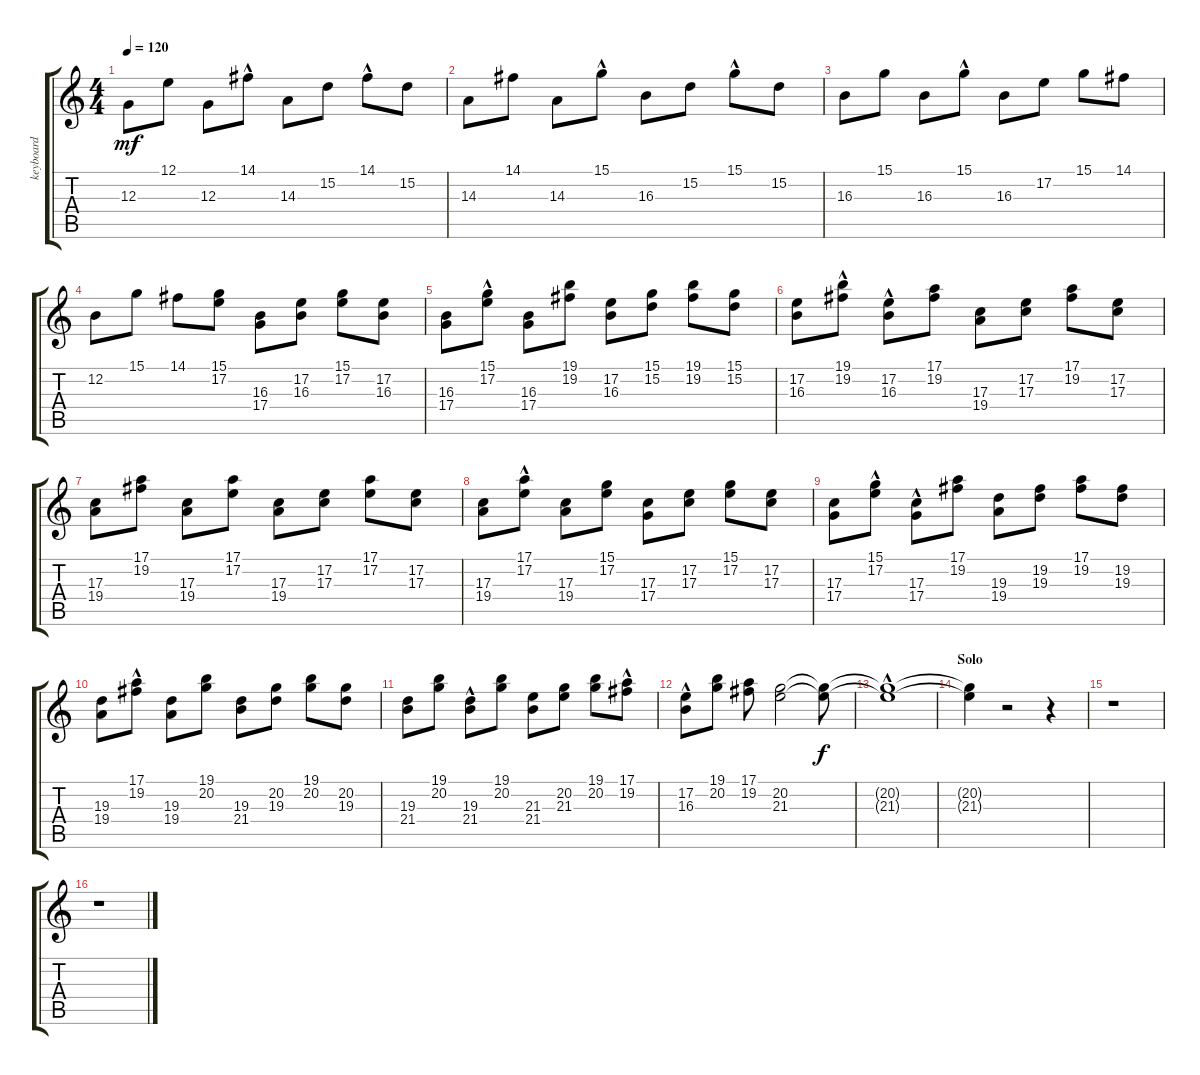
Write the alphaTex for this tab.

\track ("keyboard" "keyboard") {instrument electricgrandpiano}
\staff {score tabs}
\tuning (E4 B3 G3 D3 A2 E2) {hide}
\ts (4 4)
\tempo 120
\clef g2
\ks c
12.3.8{dy mf} 12.1.8 12.3.8 14.1{hac}.8 14.3.8 15.2.8 14.1{hac}.8 15.2.8 |
14.3.8 14.1.8 14.3.8 15.1{hac}.8 16.3.8 15.2.8 15.1{hac}.8 15.2.8 |
16.3.8 15.1.8 16.3.8 15.1{hac}.8 16.3.8 17.2.8 15.1.8 14.1.8 |
12.2.8 15.1.8 14.1.8 (15.1 17.2).8 (16.3 17.4).8 (17.2 16.3).8 (15.1 17.2).8 (17.2 16.3).8 |
(16.3 17.4).8 (15.1{hac} 17.2).8 (16.3 17.4).8 (19.1 19.2).8 (17.2 16.3).8 (15.1 15.2).8 (19.1 19.2).8 (15.1 15.2).8 |
(17.2 16.3).8 (19.1{hac} 19.2).8 (17.2{hac} 16.3).8 (17.1 19.2).8 (17.3 19.4).8 (17.2 17.3).8 (17.1 19.2).8 (17.2 17.3).8 |
(17.3 19.4).8 (17.1 19.2).8 (17.3 19.4).8 (17.1 17.2).8 (17.3 19.4).8 (17.2 17.3).8 (17.1 17.2).8 (17.2 17.3).8 |
(17.3 19.4).8 (17.1{hac} 17.2).8 (17.3 19.4).8 (15.1 17.2).8 (17.3 17.4).8 (17.2 17.3).8 (15.1 17.2).8 (17.2 17.3).8 |
(17.3 17.4).8 (15.1{hac} 17.2).8 (17.3{hac} 17.4).8 (17.1 19.2).8 (19.3 19.4).8 (19.2 19.3).8 (17.1 19.2).8 (19.2 19.3).8 |
(19.3 19.4).8 (17.1{hac} 19.2).8 (19.3 19.4).8 (19.1 20.2).8 (19.3 21.4).8 (20.2 19.3).8 (19.1 20.2).8 (20.2 19.3).8 |
(19.3 21.4).8 (19.1 20.2).8 (19.3{hac} 21.4).8 (19.1 20.2).8 (21.3 21.4).8 (20.2 21.3).8 (19.1 20.2).8 (17.1{hac} 19.2).8 |
(17.2{hac} 16.3).8 (19.1 20.2).8 (17.1 19.2).8 (20.2 21.3).2 (20.2{t} 21.3{t}).8{dy f} |
(20.2{t} 21.3{hac t}).1 |
\section ("" "Solo")
(20.2{t} 21.3{t}).4 r.2 r.4 |
r.1 |
r.1
